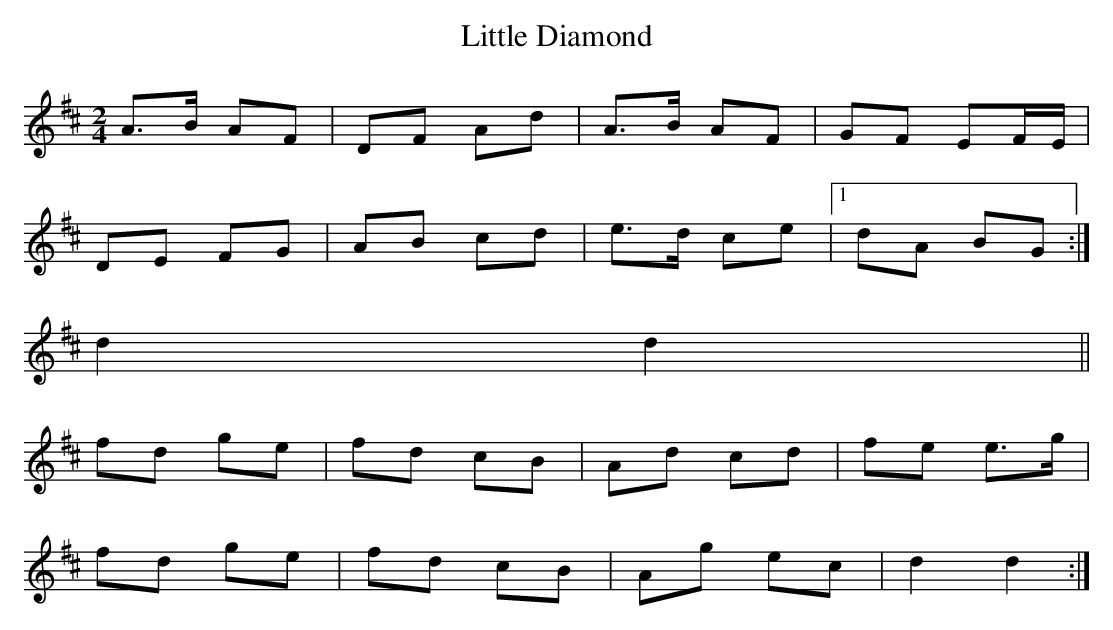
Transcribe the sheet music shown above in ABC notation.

X:1
T:Little Diamond
M:2/4
L:1/8
K:D
A>B AF | DF Ad | A>B AF | GF EF/E/ |
DE  FG | AB cd | e>d ce |1dA BG   :|
                         2d2 d2   ||
fd  ge | fd cB | Ad  cd | fe e>g   |
fd  ge | fd cB | Ag  ec | d2 d2   :|
